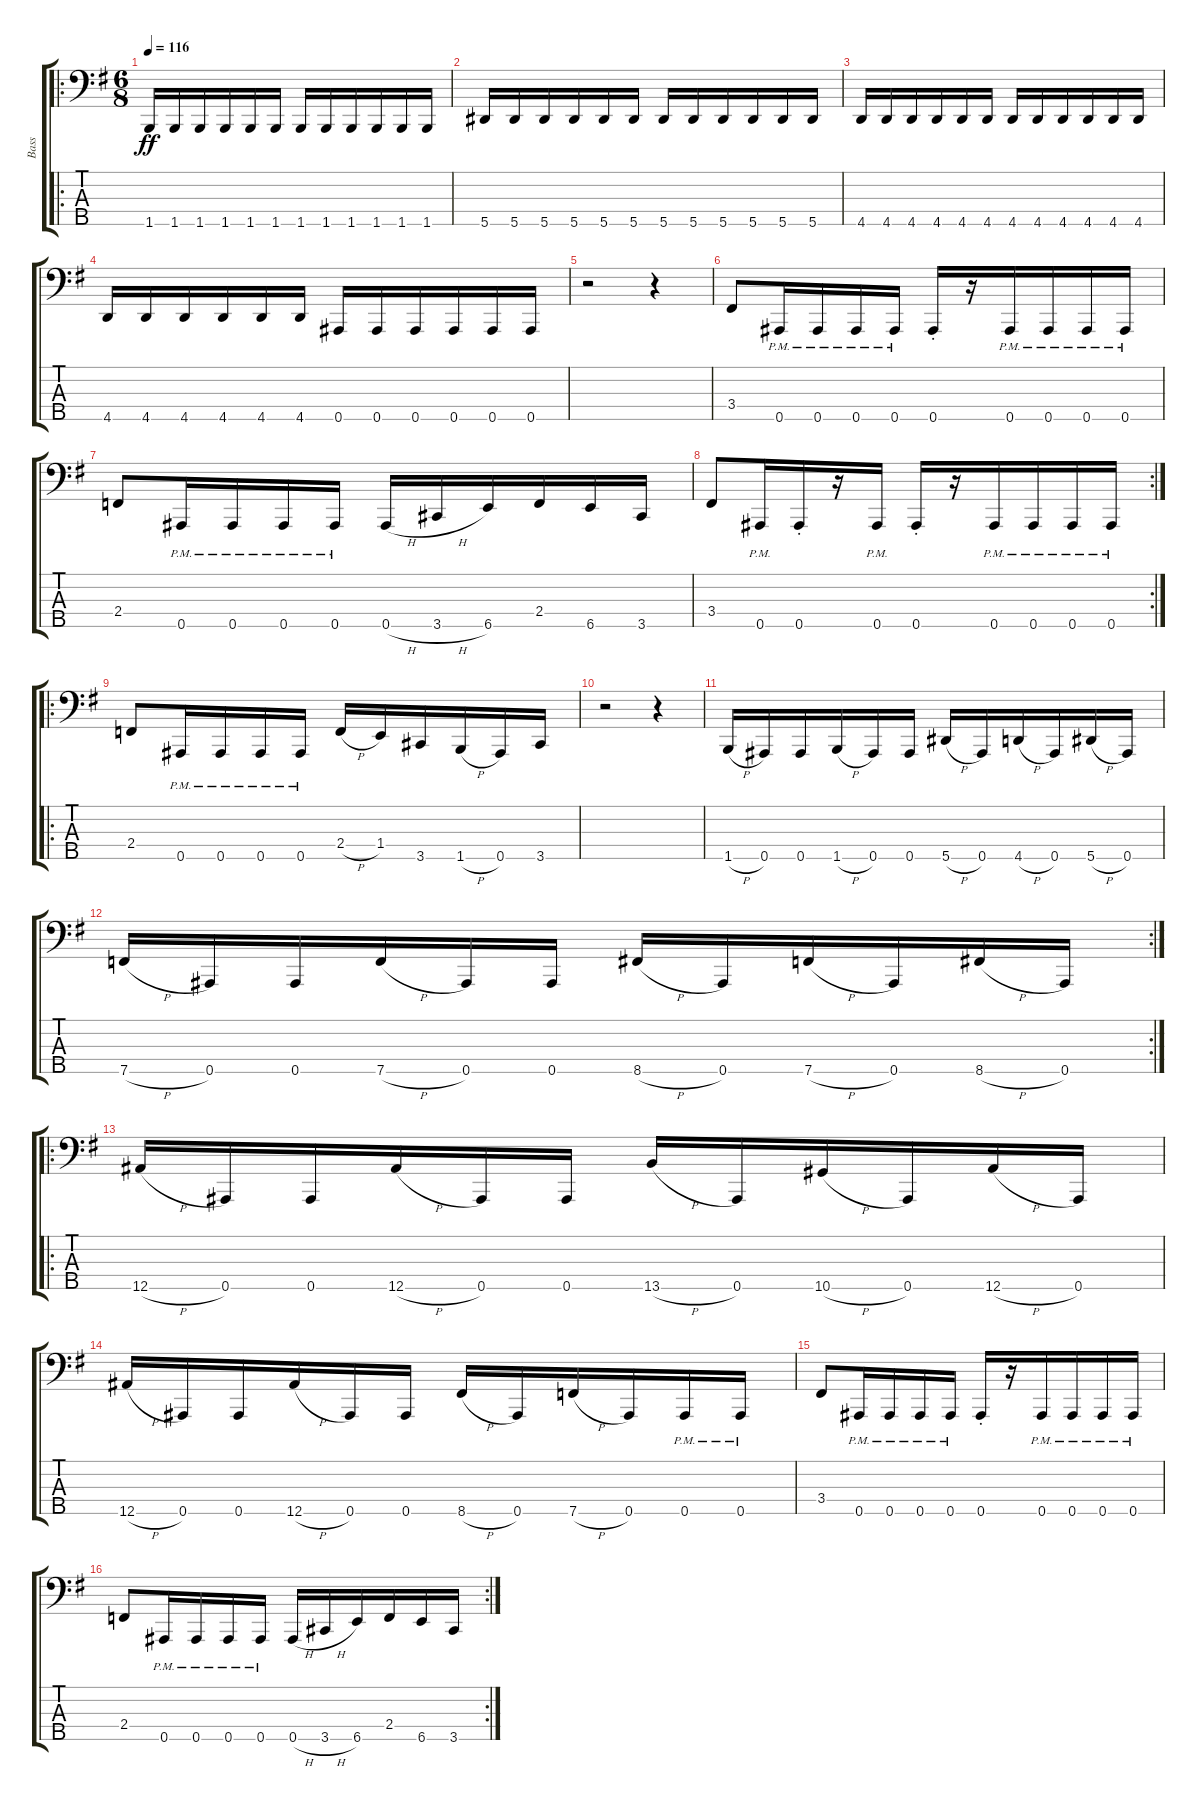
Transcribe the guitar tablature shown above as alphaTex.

\track ("Bass" "Bass") {instrument electricbassfinger}
\staff {score tabs}
\tuning (Gb2 Db2 Ab1 Eb1 Bb0) {hide}
\ro
\ts (6 8)
\tempo 116
\clef f4
\ks g
1.5.16{dy ff} 1.5.16 1.5.16 1.5.16 1.5.16 1.5.16 1.5.16 1.5.16 1.5.16 1.5.16 1.5.16 1.5.16 |
5.5.16 5.5.16 5.5.16 5.5.16 5.5.16 5.5.16 5.5.16 5.5.16 5.5.16 5.5.16 5.5.16 5.5.16 |
4.5.16 4.5.16 4.5.16 4.5.16 4.5.16 4.5.16 4.5.16 4.5.16 4.5.16 4.5.16 4.5.16 4.5.16 |
4.5.16 4.5.16 4.5.16 4.5.16 4.5.16 4.5.16 0.5.16 0.5.16 0.5.16 0.5.16 0.5.16 0.5.16 |
r.2 r.4 |
3.4.8 0.5{pm}.16 0.5{pm}.16 0.5{pm}.16 0.5{pm}.16 0.5{st}.16 r.16 0.5{pm}.16 0.5{pm}.16 0.5{pm}.16 0.5{pm}.16 |
2.4.8 0.5{pm}.16 0.5{pm}.16 0.5{pm}.16 0.5{pm}.16 0.5{h}.16 3.5{h}.16 6.5.16 2.4.16 6.5.16 3.5.16 |
\rc 2
3.4.8 0.5{pm}.16 0.5{st}.16 r.16 0.5{pm}.16 0.5{st}.16 r.16 0.5{pm}.16 0.5{pm}.16 0.5{pm}.16 0.5{pm}.16 |
\ro
2.4.8 0.5{pm}.16 0.5{pm}.16 0.5{pm}.16 0.5{pm}.16 2.4{h}.16 1.4.16 3.5.16 1.5{h}.16 0.5.16 3.5.16 |
r.2 r.4 |
1.5{h}.16 0.5.16 0.5.16 1.5{h}.16 0.5.16 0.5.16 5.5{h}.16 0.5.16 4.5{h}.16 0.5.16 5.5{h}.16 0.5.16 |
\rc 2
7.5{h}.16 0.5.16 0.5.16 7.5{h}.16 0.5.16 0.5.16 8.5{h}.16 0.5.16 7.5{h}.16 0.5.16 8.5{h}.16 0.5.16 |
\ro
12.5{h}.16 0.5.16 0.5.16 12.5{h}.16 0.5.16 0.5.16 13.5{h}.16 0.5.16 10.5{h}.16 0.5.16 12.5{h}.16 0.5.16 |
12.5{h}.16 0.5.16 0.5.16 12.5{h}.16 0.5.16 0.5.16 8.5{h}.16 0.5.16 7.5{h}.16 0.5.16 0.5{pm}.16 0.5{pm}.16 |
3.4.8 0.5{pm}.16 0.5{pm}.16 0.5{pm}.16 0.5{pm}.16 0.5{st}.16 r.16 0.5{pm}.16 0.5{pm}.16 0.5{pm}.16 0.5{pm}.16 |
\rc 2
2.4.8 0.5{pm}.16 0.5{pm}.16 0.5{pm}.16 0.5{pm}.16 0.5{h}.16 3.5{h}.16 6.5.16 2.4.16 6.5.16 3.5.16
